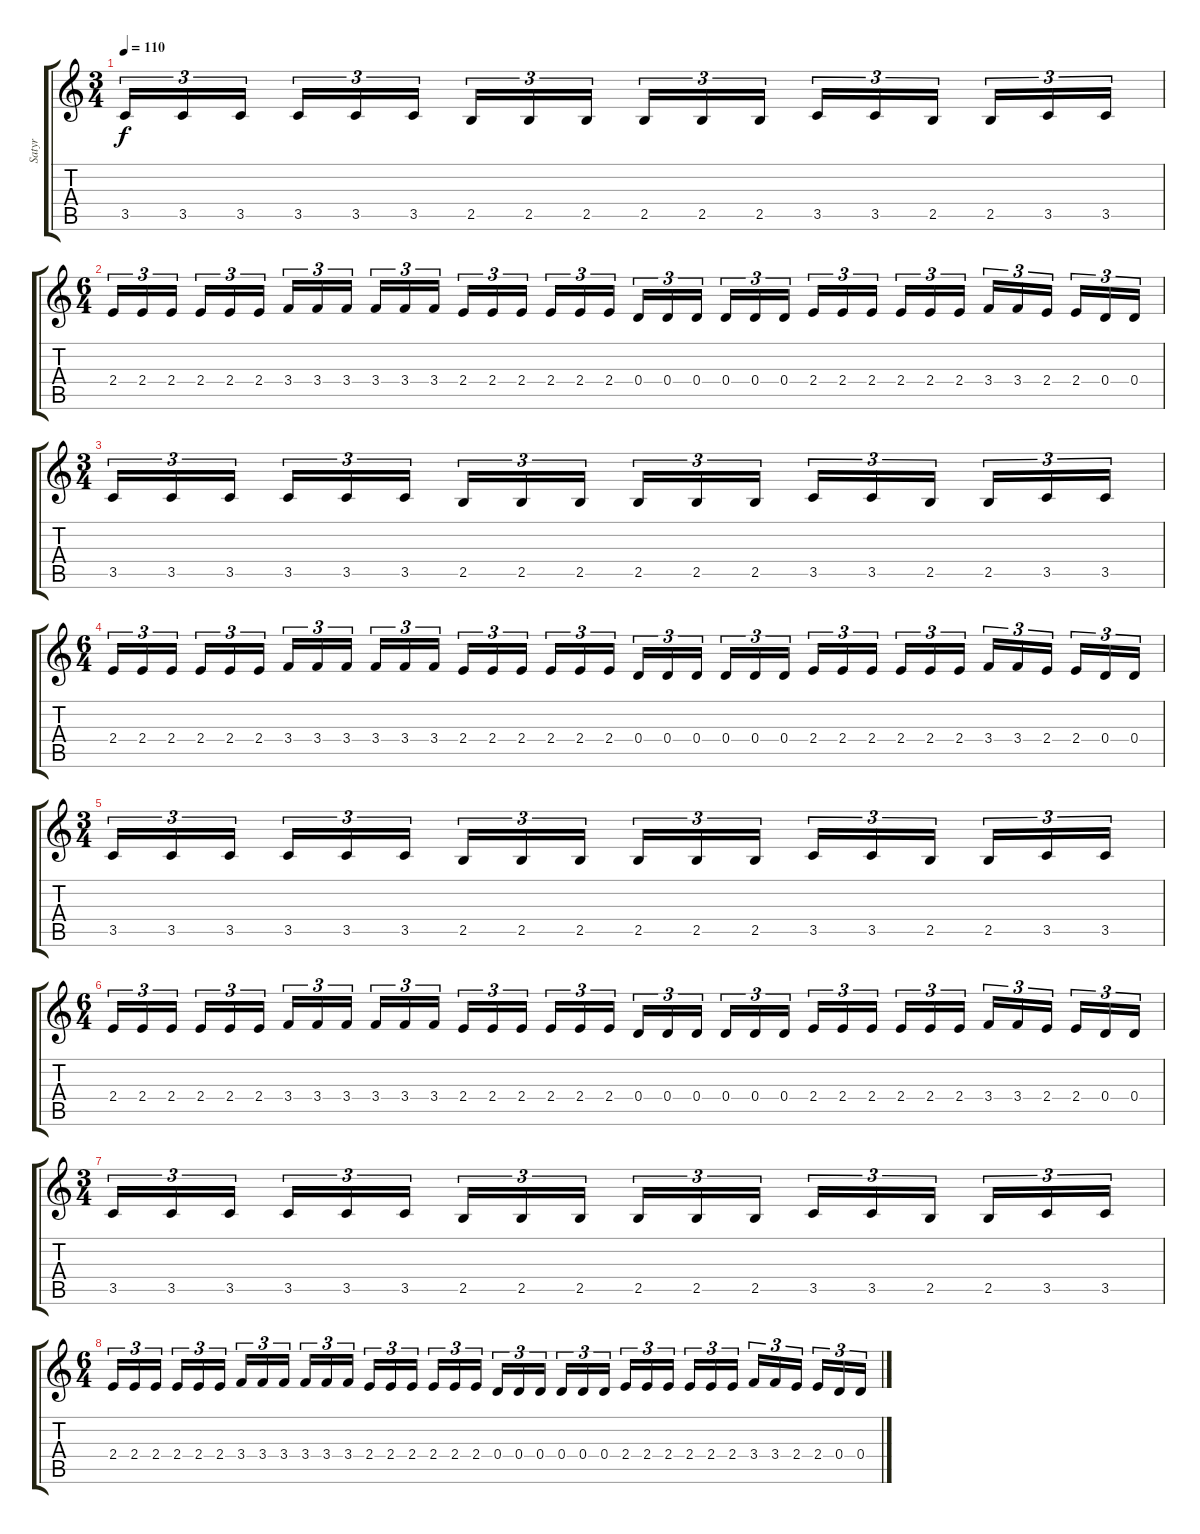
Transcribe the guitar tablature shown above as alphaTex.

\track ("Satyr" "Satyr") {instrument overdrivenguitar}
\staff {score tabs}
\tuning (E4 B3 G3 D3 A2 E2) {hide}
\ts (3 4)
\tempo 110
\clef g2
\ks c
3.5.16{tu (3 2) dy f} 3.5.16{tu (3 2)} 3.5.16{tu (3 2)} 3.5.16{tu (3 2)} 3.5.16{tu (3 2)} 3.5.16{tu (3 2)} 2.5.16{tu (3 2)} 2.5.16{tu (3 2)} 2.5.16{tu (3 2)} 2.5.16{tu (3 2)} 2.5.16{tu (3 2)} 2.5.16{tu (3 2)} 3.5.16{tu (3 2)} 3.5.16{tu (3 2)} 2.5.16{tu (3 2)} 2.5.16{tu (3 2)} 3.5.16{tu (3 2)} 3.5.16{tu (3 2)} |
\ts (6 4)
2.4.16{tu (3 2)} 2.4.16{tu (3 2)} 2.4.16{tu (3 2)} 2.4.16{tu (3 2)} 2.4.16{tu (3 2)} 2.4.16{tu (3 2)} 3.4.16{tu (3 2)} 3.4.16{tu (3 2)} 3.4.16{tu (3 2)} 3.4.16{tu (3 2)} 3.4.16{tu (3 2)} 3.4.16{tu (3 2)} 2.4.16{tu (3 2)} 2.4.16{tu (3 2)} 2.4.16{tu (3 2)} 2.4.16{tu (3 2)} 2.4.16{tu (3 2)} 2.4.16{tu (3 2)} 0.4.16{tu (3 2)} 0.4.16{tu (3 2)} 0.4.16{tu (3 2)} 0.4.16{tu (3 2)} 0.4.16{tu (3 2)} 0.4.16{tu (3 2)} 2.4.16{tu (3 2)} 2.4.16{tu (3 2)} 2.4.16{tu (3 2)} 2.4.16{tu (3 2)} 2.4.16{tu (3 2)} 2.4.16{tu (3 2)} 3.4.16{tu (3 2)} 3.4.16{tu (3 2)} 2.4.16{tu (3 2)} 2.4.16{tu (3 2)} 0.4.16{tu (3 2)} 0.4.16{tu (3 2)} |
\ts (3 4)
3.5.16{tu (3 2)} 3.5.16{tu (3 2)} 3.5.16{tu (3 2)} 3.5.16{tu (3 2)} 3.5.16{tu (3 2)} 3.5.16{tu (3 2)} 2.5.16{tu (3 2)} 2.5.16{tu (3 2)} 2.5.16{tu (3 2)} 2.5.16{tu (3 2)} 2.5.16{tu (3 2)} 2.5.16{tu (3 2)} 3.5.16{tu (3 2)} 3.5.16{tu (3 2)} 2.5.16{tu (3 2)} 2.5.16{tu (3 2)} 3.5.16{tu (3 2)} 3.5.16{tu (3 2)} |
\ts (6 4)
2.4.16{tu (3 2)} 2.4.16{tu (3 2)} 2.4.16{tu (3 2)} 2.4.16{tu (3 2)} 2.4.16{tu (3 2)} 2.4.16{tu (3 2)} 3.4.16{tu (3 2)} 3.4.16{tu (3 2)} 3.4.16{tu (3 2)} 3.4.16{tu (3 2)} 3.4.16{tu (3 2)} 3.4.16{tu (3 2)} 2.4.16{tu (3 2)} 2.4.16{tu (3 2)} 2.4.16{tu (3 2)} 2.4.16{tu (3 2)} 2.4.16{tu (3 2)} 2.4.16{tu (3 2)} 0.4.16{tu (3 2)} 0.4.16{tu (3 2)} 0.4.16{tu (3 2)} 0.4.16{tu (3 2)} 0.4.16{tu (3 2)} 0.4.16{tu (3 2)} 2.4.16{tu (3 2)} 2.4.16{tu (3 2)} 2.4.16{tu (3 2)} 2.4.16{tu (3 2)} 2.4.16{tu (3 2)} 2.4.16{tu (3 2)} 3.4.16{tu (3 2)} 3.4.16{tu (3 2)} 2.4.16{tu (3 2)} 2.4.16{tu (3 2)} 0.4.16{tu (3 2)} 0.4.16{tu (3 2)} |
\ts (3 4)
3.5.16{tu (3 2)} 3.5.16{tu (3 2)} 3.5.16{tu (3 2)} 3.5.16{tu (3 2)} 3.5.16{tu (3 2)} 3.5.16{tu (3 2)} 2.5.16{tu (3 2)} 2.5.16{tu (3 2)} 2.5.16{tu (3 2)} 2.5.16{tu (3 2)} 2.5.16{tu (3 2)} 2.5.16{tu (3 2)} 3.5.16{tu (3 2)} 3.5.16{tu (3 2)} 2.5.16{tu (3 2)} 2.5.16{tu (3 2)} 3.5.16{tu (3 2)} 3.5.16{tu (3 2)} |
\ts (6 4)
2.4.16{tu (3 2)} 2.4.16{tu (3 2)} 2.4.16{tu (3 2)} 2.4.16{tu (3 2)} 2.4.16{tu (3 2)} 2.4.16{tu (3 2)} 3.4.16{tu (3 2)} 3.4.16{tu (3 2)} 3.4.16{tu (3 2)} 3.4.16{tu (3 2)} 3.4.16{tu (3 2)} 3.4.16{tu (3 2)} 2.4.16{tu (3 2)} 2.4.16{tu (3 2)} 2.4.16{tu (3 2)} 2.4.16{tu (3 2)} 2.4.16{tu (3 2)} 2.4.16{tu (3 2)} 0.4.16{tu (3 2)} 0.4.16{tu (3 2)} 0.4.16{tu (3 2)} 0.4.16{tu (3 2)} 0.4.16{tu (3 2)} 0.4.16{tu (3 2)} 2.4.16{tu (3 2)} 2.4.16{tu (3 2)} 2.4.16{tu (3 2)} 2.4.16{tu (3 2)} 2.4.16{tu (3 2)} 2.4.16{tu (3 2)} 3.4.16{tu (3 2)} 3.4.16{tu (3 2)} 2.4.16{tu (3 2)} 2.4.16{tu (3 2)} 0.4.16{tu (3 2)} 0.4.16{tu (3 2)} |
\ts (3 4)
3.5.16{tu (3 2)} 3.5.16{tu (3 2)} 3.5.16{tu (3 2)} 3.5.16{tu (3 2)} 3.5.16{tu (3 2)} 3.5.16{tu (3 2)} 2.5.16{tu (3 2)} 2.5.16{tu (3 2)} 2.5.16{tu (3 2)} 2.5.16{tu (3 2)} 2.5.16{tu (3 2)} 2.5.16{tu (3 2)} 3.5.16{tu (3 2)} 3.5.16{tu (3 2)} 2.5.16{tu (3 2)} 2.5.16{tu (3 2)} 3.5.16{tu (3 2)} 3.5.16{tu (3 2)} |
\ts (6 4)
2.4.16{tu (3 2)} 2.4.16{tu (3 2)} 2.4.16{tu (3 2)} 2.4.16{tu (3 2)} 2.4.16{tu (3 2)} 2.4.16{tu (3 2)} 3.4.16{tu (3 2)} 3.4.16{tu (3 2)} 3.4.16{tu (3 2)} 3.4.16{tu (3 2)} 3.4.16{tu (3 2)} 3.4.16{tu (3 2)} 2.4.16{tu (3 2)} 2.4.16{tu (3 2)} 2.4.16{tu (3 2)} 2.4.16{tu (3 2)} 2.4.16{tu (3 2)} 2.4.16{tu (3 2)} 0.4.16{tu (3 2)} 0.4.16{tu (3 2)} 0.4.16{tu (3 2)} 0.4.16{tu (3 2)} 0.4.16{tu (3 2)} 0.4.16{tu (3 2)} 2.4.16{tu (3 2)} 2.4.16{tu (3 2)} 2.4.16{tu (3 2)} 2.4.16{tu (3 2)} 2.4.16{tu (3 2)} 2.4.16{tu (3 2)} 3.4.16{tu (3 2)} 3.4.16{tu (3 2)} 2.4.16{tu (3 2)} 2.4.16{tu (3 2)} 0.4.16{tu (3 2)} 0.4.16{tu (3 2)}
